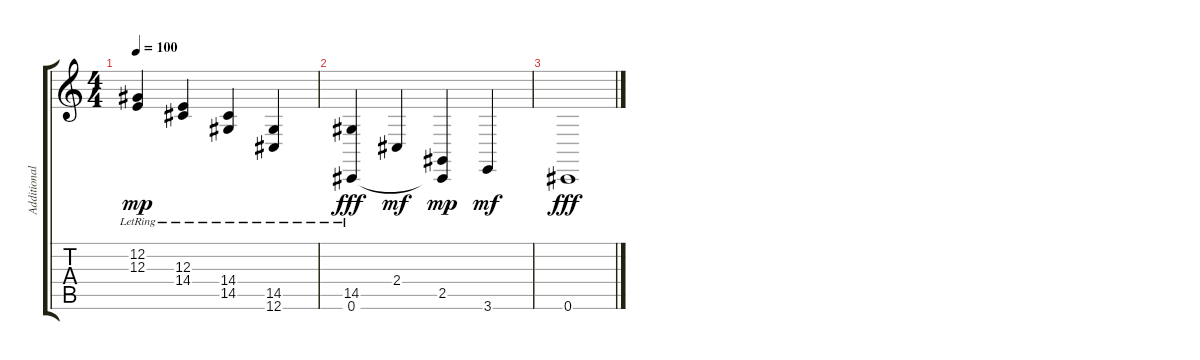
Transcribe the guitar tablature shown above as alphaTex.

\track ("Additional Instruments" "Additional") {instrument electricgrandpiano}
\staff {score tabs}
\tuning (Db4 Ab3 E3 B2 Gb2 Db2) {hide}
\ts (4 4)
\tempo 100
\clef g2
\ks c
(12.2{lr} 12.3{lr}).4{dy mp} (12.3{lr} 14.4{lr}).4 (14.4{lr} 14.5{lr}).4 (14.5{lr} 12.6{lr}).4 |
(14.5{lr} 0.6{lr}).4{dy fff} 2.4.4{dy mf} (2.5 0.6{t}).4{dy mp} 3.6.4{dy mf} |
0.6.1{dy fff}
